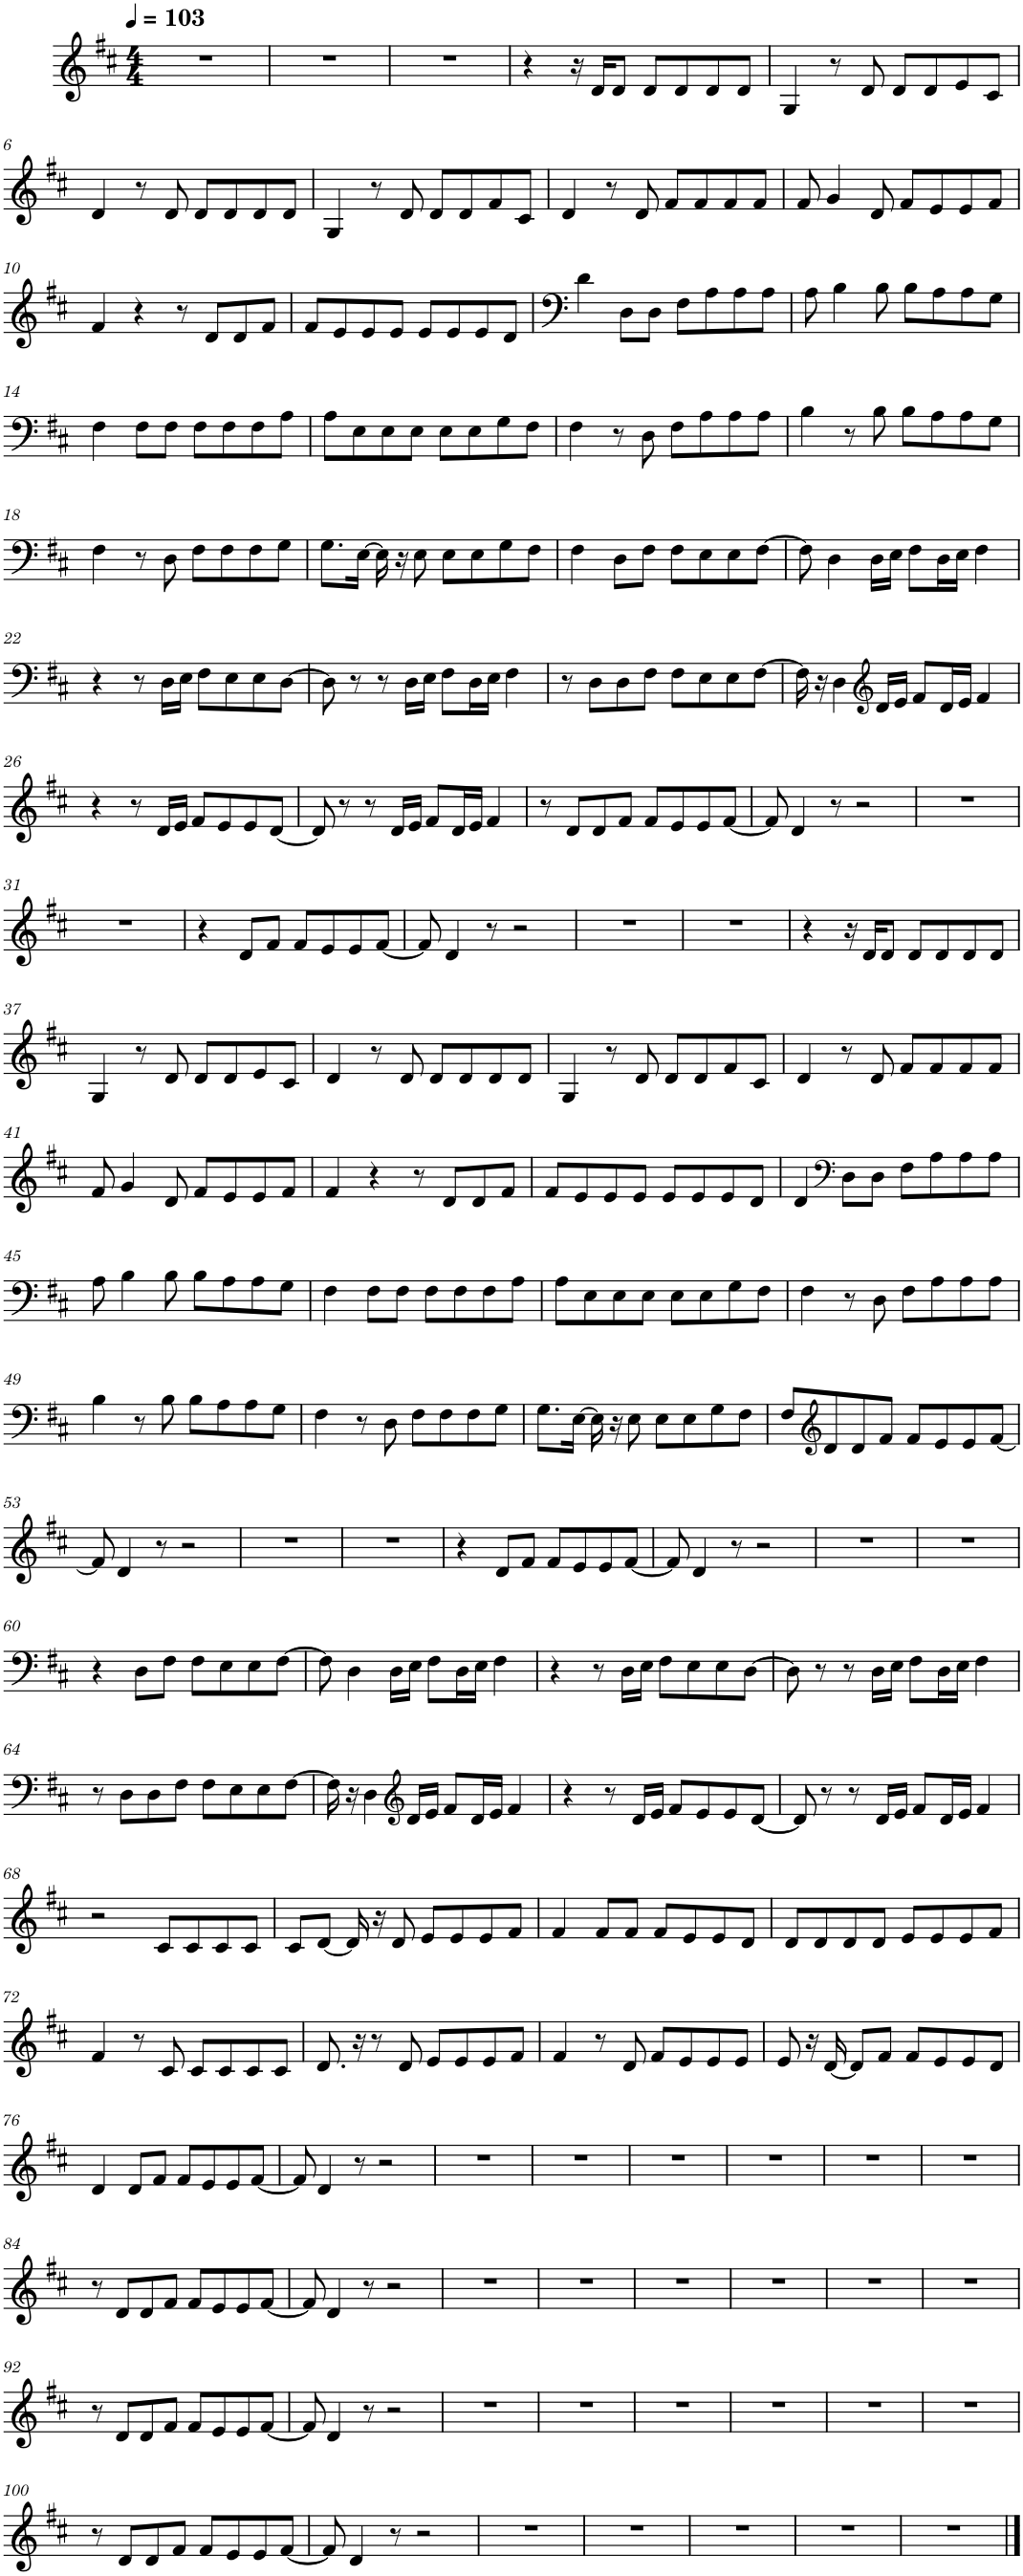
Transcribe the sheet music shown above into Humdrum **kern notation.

**kern
*part1
*staff1
*I"Piano, FL Keys 1
*I'Pno.
*clefG2
*k[f#c#]
*M4/4
*MM103
=1
1r
=2
1r
=3
1r
=4
4r
16r
16d/KL
8d/J
8d/L
8d/
8d/
8d/J
=5
4G/
8r
8d/
8d/L
8d/
8e/
8c#/J
!!LO:LB:g=z
=6
4d/
8r
8d/
8d/L
8d/
8d/
8d/J
=7
4G/
8r
8d/
8d/L
8d/
8f#/
8c#/J
=8
4d/
8r
8d/
8f#/L
8f#/
8f#/
8f#/J
=9
8f#/
4g/
8d/
8f#/L
8e/
8e/
8f#/J
!!LO:LB:g=z
=10
4f#/
4r
8r
8d/L
8d/
8f#/J
=11
8f#/L
8e/
8e/
8e/J
8e/L
8e/
8e/
8d/J
=12
4d\
8D\L
8D\J
8F#\L
8A\
8A\
8A\J
=13
8A\
4B\
8B\
8B\L
8A\
8A\
8G\J
!!LO:LB:g=z
=14
4F#\
8F#\L
8F#\J
8F#\L
8F#\
8F#\
8A\J
=15
8A\L
8E\
8E\
8E\J
8E\L
8E\
8G\
8F#\J
=16
4F#\
8r
8D\
8F#\L
8A\
8A\
8A\J
=17
4B\
8r
8B\
8B\L
8A\
8A\
8G\J
!!LO:LB:g=z
=18
4F#\
8r
8D\
8F#\L
8F#\
8F#\
8G\J
=19
8.G\L
[16E\Jk
16E\]
16r
8E\
8E\L
8E\
8G\
8F#\J
=20
4F#\
8D\L
8F#\J
8F#\L
8E\
8E\
[8F#\J
=21
8F#\]
4D\
16D\LL
16E\JJ
8F#\L
16D\L
16E\JJ
4F#\
!!LO:LB:g=z
=22
4r
8r
16D\LL
16E\JJ
8F#\L
8E\
8E\
[8D\J
=23
8D\]
8r
8r
16D\LL
16E\JJ
8F#\L
16D\L
16E\JJ
4F#\
=24
8r
8D\L
8D\
8F#\J
8F#\L
8E\
8E\
[8F#\J
=25
16F#\]
16r
4D\
*clefG2
16d/LL
16e/JJ
8f#/L
16d/L
16e/JJ
4f#/
!!LO:LB:g=z
=26
4r
8r
16d/LL
16e/JJ
8f#/L
8e/
8e/
[8d/J
=27
8d/]
8r
8r
16d/LL
16e/JJ
8f#/L
16d/L
16e/JJ
4f#/
=28
8r
8d/L
8d/
8f#/J
8f#/L
8e/
8e/
[8f#/J
=29
8f#/]
4d/
8r
2r
=30
1r
!!LO:LB:g=z
=31
1r
=32
4r
8d/L
8f#/J
8f#/L
8e/
8e/
[8f#/J
=33
8f#/]
4d/
8r
2r
=34
1r
=35
1r
=36
4r
16r
16d/KL
8d/J
8d/L
8d/
8d/
8d/J
!!LO:LB:g=z
=37
4G/
8r
8d/
8d/L
8d/
8e/
8c#/J
=38
4d/
8r
8d/
8d/L
8d/
8d/
8d/J
=39
4G/
8r
8d/
8d/L
8d/
8f#/
8c#/J
=40
4d/
8r
8d/
8f#/L
8f#/
8f#/
8f#/J
!!LO:LB:g=z
=41
8f#/
4g/
8d/
8f#/L
8e/
8e/
8f#/J
=42
4f#/
4r
8r
8d/L
8d/
8f#/J
=43
8f#/L
8e/
8e/
8e/J
8e/L
8e/
8e/
8d/J
=44
4d/
*clefF4
8D\L
8D\J
8F#\L
8A\
8A\
8A\J
!!LO:LB:g=z
=45
8A\
4B\
8B\
8B\L
8A\
8A\
8G\J
=46
4F#\
8F#\L
8F#\J
8F#\L
8F#\
8F#\
8A\J
=47
8A\L
8E\
8E\
8E\J
8E\L
8E\
8G\
8F#\J
=48
4F#\
8r
8D\
8F#\L
8A\
8A\
8A\J
!!LO:LB:g=z
=49
4B\
8r
8B\
8B\L
8A\
8A\
8G\J
=50
4F#\
8r
8D\
8F#\L
8F#\
8F#\
8G\J
=51
8.G\L
[16E\Jk
16E\]
16r
8E\
8E\L
8E\
8G\
8F#\J
=52
8F#/L
*clefG2
8d/
8d/
8f#/J
8f#/L
8e/
8e/
[8f#/J
!!LO:LB:g=z
=53
8f#/]
4d/
8r
2r
=54
1r
=55
1r
=56
4r
8d/L
8f#/J
8f#/L
8e/
8e/
[8f#/J
=57
8f#/]
4d/
8r
2r
=58
1r
=59
1r
!!LO:LB:g=z
=60
4r
8D\L
8F#\J
8F#\L
8E\
8E\
[8F#\J
=61
8F#\]
4D\
16D\LL
16E\JJ
8F#\L
16D\L
16E\JJ
4F#\
=62
4r
8r
16D\LL
16E\JJ
8F#\L
8E\
8E\
[8D\J
=63
8D\]
8r
8r
16D\LL
16E\JJ
8F#\L
16D\L
16E\JJ
4F#\
!!LO:LB:g=z
=64
8r
8D\L
8D\
8F#\J
8F#\L
8E\
8E\
[8F#\J
=65
16F#\]
16r
4D\
*clefG2
16d/LL
16e/JJ
8f#/L
16d/L
16e/JJ
4f#/
=66
4r
8r
16d/LL
16e/JJ
8f#/L
8e/
8e/
[8d/J
=67
8d/]
8r
8r
16d/LL
16e/JJ
8f#/L
16d/L
16e/JJ
4f#/
!!LO:LB:g=z
=68
2r
8c#/L
8c#/
8c#/
8c#/J
=69
8c#/L
[8d/J
16d/]
16r
8d/
8e/L
8e/
8e/
8f#/J
=70
4f#/
8f#/L
8f#/J
8f#/L
8e/
8e/
8d/J
=71
8d/L
8d/
8d/
8d/J
8e/L
8e/
8e/
8f#/J
!!LO:LB:g=z
=72
4f#/
8r
8c#/
8c#/L
8c#/
8c#/
8c#/J
=73
8.d/
16r
8r
8d/
8e/L
8e/
8e/
8f#/J
=74
4f#/
8r
8d/
8f#/L
8e/
8e/
8e/J
=75
8e/
16r
[16d/
8d/L]
8f#/J
8f#/L
8e/
8e/
8d/J
!!LO:LB:g=z
=76
4d/
8d/L
8f#/J
8f#/L
8e/
8e/
[8f#/J
=77
8f#/]
4d/
8r
2r
=78
1r
=79
1r
=80
1r
=81
1r
=82
1r
=83
1r
!!LO:LB:g=z
=84
8r
8d/L
8d/
8f#/J
8f#/L
8e/
8e/
[8f#/J
=85
8f#/]
4d/
8r
2r
=86
1r
=87
1r
=88
1r
=89
1r
=90
1r
=91
1r
!!LO:LB:g=z
=92
8r
8d/L
8d/
8f#/J
8f#/L
8e/
8e/
[8f#/J
=93
8f#/]
4d/
8r
2r
=94
1r
=95
1r
=96
1r
=97
1r
=98
1r
=99
1r
!!LO:LB:g=z
=100
8r
8d/L
8d/
8f#/J
8f#/L
8e/
8e/
[8f#/J
=101
8f#/]
4d/
8r
2r
=102
1r
=103
1r
=104
1r
=105
1r
=106
1r
==
*-
